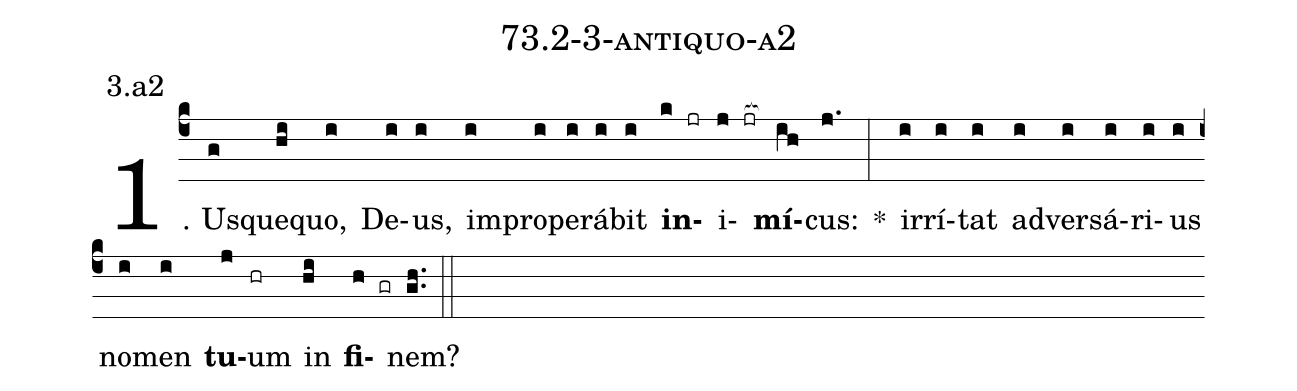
name: 73.2-3-antiquo-a2;
annotation: 3.a2;
%%
(c4)1. Us(g)que(hi)quo,(i) De(i)us,(i) im(i)pro(i)pe(i)rá(i)bit(i) <b>in</b>(k jr)i(j jr[ocb:1{])<b>mí</b>(ih[ocb:0}])cus:(j.) *(:) ir(i)rí(i)tat(i) ad(i)ver(i)sá(i)ri(i)us(i) no(i)men(i) <b>tu</b>(j)um(hr) in(hi) <b>fi</b>(h gr)nem?(gh..) (::)


%E(i) u(i) o(j) u(hi) a(h) e.(gh..) (::)
